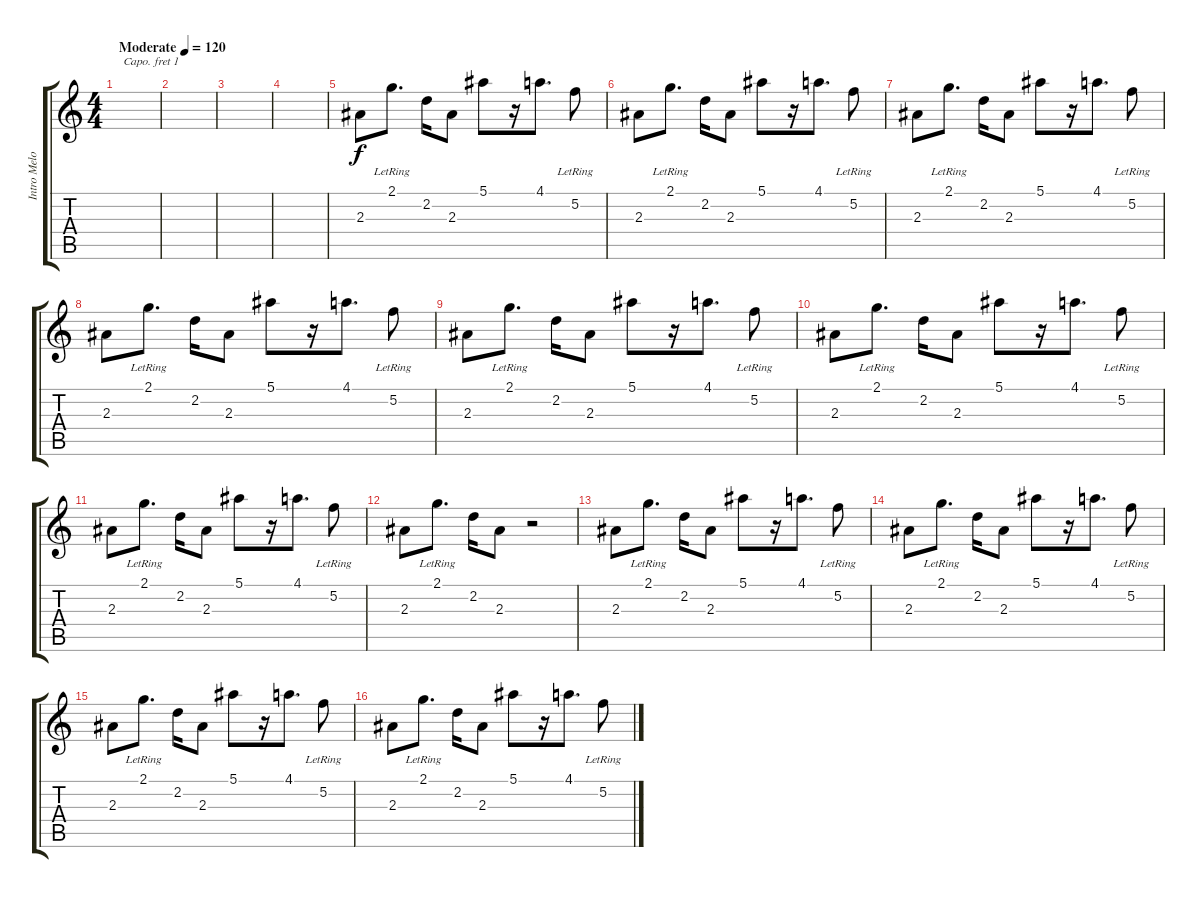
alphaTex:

\track ("Intro Melody Clean Guitar" "Intro Melo") {instrument acousticguitarsteel}
\staff {score tabs}
\capo 1
\tuning (E4 B3 G3 D3 A2 E2) {hide}
\ts (4 4)
\tempo (120 "Moderate")
\clef g2
\ks c
|
|
|
|
2.3.8 2.1{lr}.8{d} 2.2.16 2.3.8 5.1.8 r.16 4.1.8{d} 5.2{lr}.8 |
2.3.8 2.1{lr}.8{d} 2.2.16 2.3.8 5.1.8 r.16 4.1.8{d} 5.2{lr}.8 |
2.3.8 2.1{lr}.8{d} 2.2.16 2.3.8 5.1.8 r.16 4.1.8{d} 5.2{lr}.8 |
2.3.8 2.1{lr}.8{d} 2.2.16 2.3.8 5.1.8 r.16 4.1.8{d} 5.2{lr}.8 |
2.3.8 2.1{lr}.8{d} 2.2.16 2.3.8 5.1.8 r.16 4.1.8{d} 5.2{lr}.8 |
2.3.8 2.1{lr}.8{d} 2.2.16 2.3.8 5.1.8 r.16 4.1.8{d} 5.2{lr}.8 |
2.3.8 2.1{lr}.8{d} 2.2.16 2.3.8 5.1.8 r.16 4.1.8{d} 5.2{lr}.8 |
2.3.8 2.1{lr}.8{d} 2.2.16 2.3.8 r.2 |
2.3.8 2.1{lr}.8{d} 2.2.16 2.3.8 5.1.8 r.16 4.1.8{d} 5.2{lr}.8 |
2.3.8 2.1{lr}.8{d} 2.2.16 2.3.8 5.1.8 r.16 4.1.8{d} 5.2{lr}.8 |
2.3.8 2.1{lr}.8{d} 2.2.16 2.3.8 5.1.8 r.16 4.1.8{d} 5.2{lr}.8 |
2.3.8 2.1{lr}.8{d} 2.2.16 2.3.8 5.1.8 r.16 4.1.8{d} 5.2{lr}.8
